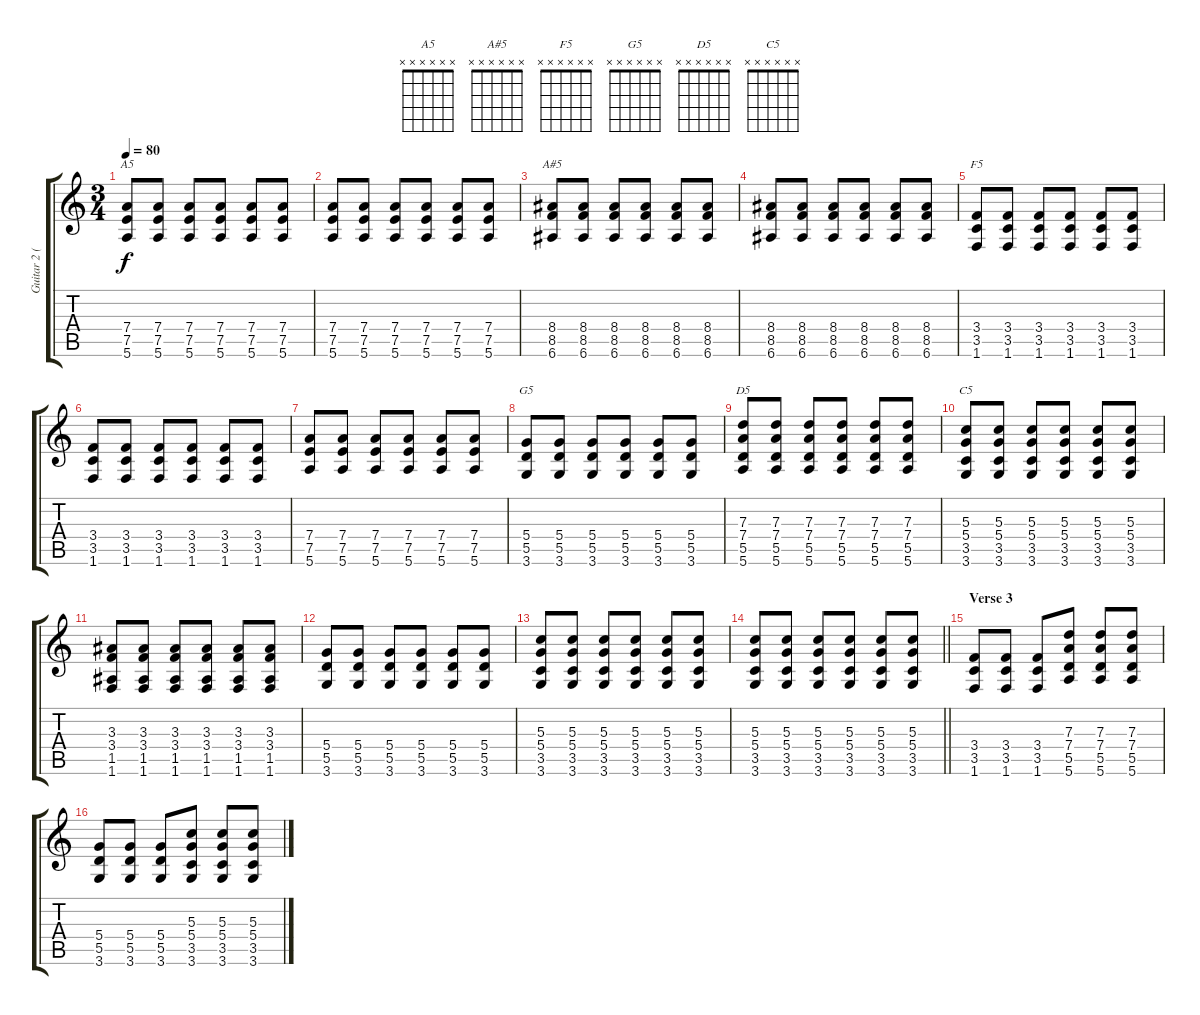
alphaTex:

\track ("Guitar 2 (Rhythm)" "Guitar 2 (") {instrument overdrivenguitar}
\staff {score tabs}
\tuning (E4 B3 G3 D3 A2 E2) {hide}
\chord ("A5" x x x x x x)
\chord ("A#5" x x x x x x)
\chord ("F5" x x x x x x)
\chord ("G5" x x x x x x)
\chord ("D5" x x x x x x)
\chord ("C5" x x x x x x)
\ts (3 4)
\tempo 80
\clef g2
\ks c
(7.4 7.5 5.6).8{ch "A5" dy f} (7.4 7.5 5.6).8 (7.4 7.5 5.6).8 (7.4 7.5 5.6).8 (7.4 7.5 5.6).8 (7.4 7.5 5.6).8 |
(7.4 7.5 5.6).8 (7.4 7.5 5.6).8 (7.4 7.5 5.6).8 (7.4 7.5 5.6).8 (7.4 7.5 5.6).8 (7.4 7.5 5.6).8 |
(8.4 8.5 6.6).8{ch "A#5"} (8.4 8.5 6.6).8 (8.4 8.5 6.6).8 (8.4 8.5 6.6).8 (8.4 8.5 6.6).8 (8.4 8.5 6.6).8 |
(8.4 8.5 6.6).8 (8.4 8.5 6.6).8 (8.4 8.5 6.6).8 (8.4 8.5 6.6).8 (8.4 8.5 6.6).8 (8.4 8.5 6.6).8 |
(3.4 3.5 1.6).8{ch "F5"} (3.4 3.5 1.6).8 (3.4 3.5 1.6).8 (3.4 3.5 1.6).8 (3.4 3.5 1.6).8 (3.4 3.5 1.6).8 |
(3.4 3.5 1.6).8 (3.4 3.5 1.6).8 (3.4 3.5 1.6).8 (3.4 3.5 1.6).8 (3.4 3.5 1.6).8 (3.4 3.5 1.6).8 |
(7.4 7.5 5.6).8 (7.4 7.5 5.6).8 (7.4 7.5 5.6).8 (7.4 7.5 5.6).8 (7.4 7.5 5.6).8 (7.4 7.5 5.6).8 |
(5.4 5.5 3.6).8{ch "G5"} (5.4 5.5 3.6).8 (5.4 5.5 3.6).8 (5.4 5.5 3.6).8 (5.4 5.5 3.6).8 (5.4 5.5 3.6).8 |
(7.3 7.4 5.5 5.6).8{ch "D5"} (7.3 7.4 5.5 5.6).8 (7.3 7.4 5.5 5.6).8 (7.3 7.4 5.5 5.6).8 (7.3 7.4 5.5 5.6).8 (7.3 7.4 5.5 5.6).8 |
(5.3 5.4 3.5 3.6).8{ch "C5"} (5.3 5.4 3.5 3.6).8 (5.3 5.4 3.5 3.6).8 (5.3 5.4 3.5 3.6).8 (5.3 5.4 3.5 3.6).8 (5.3 5.4 3.5 3.6).8 |
(3.3 3.4 1.5 1.6).8 (3.3 3.4 1.5 1.6).8 (3.3 3.4 1.5 1.6).8 (3.3 3.4 1.5 1.6).8 (3.3 3.4 1.5 1.6).8 (3.3 3.4 1.5 1.6).8 |
(5.4 5.5 3.6).8 (5.4 5.5 3.6).8 (5.4 5.5 3.6).8 (5.4 5.5 3.6).8 (5.4 5.5 3.6).8 (5.4 5.5 3.6).8 |
(5.3 5.4 3.5 3.6).8 (5.3 5.4 3.5 3.6).8 (5.3 5.4 3.5 3.6).8 (5.3 5.4 3.5 3.6).8 (5.3 5.4 3.5 3.6).8 (5.3 5.4 3.5 3.6).8 |
\barLineRight lightlight
(5.3 5.4 3.5 3.6).8 (5.3 5.4 3.5 3.6).8 (5.3 5.4 3.5 3.6).8 (5.3 5.4 3.5 3.6).8 (5.3 5.4 3.5 3.6).8 (5.3 5.4 3.5 3.6).8 |
\section ("" "Verse 3")
(3.4 3.5 1.6).8 (3.4 3.5 1.6).8 (3.4 3.5 1.6).8 (7.3 7.4 5.5 5.6).8 (7.3 7.4 5.5 5.6).8 (7.3 7.4 5.5 5.6).8 |
(5.4 5.5 3.6).8 (5.4 5.5 3.6).8 (5.4 5.5 3.6).8 (5.3 5.4 3.5 3.6).8 (5.3 5.4 3.5 3.6).8 (5.3 5.4 3.5 3.6).8
